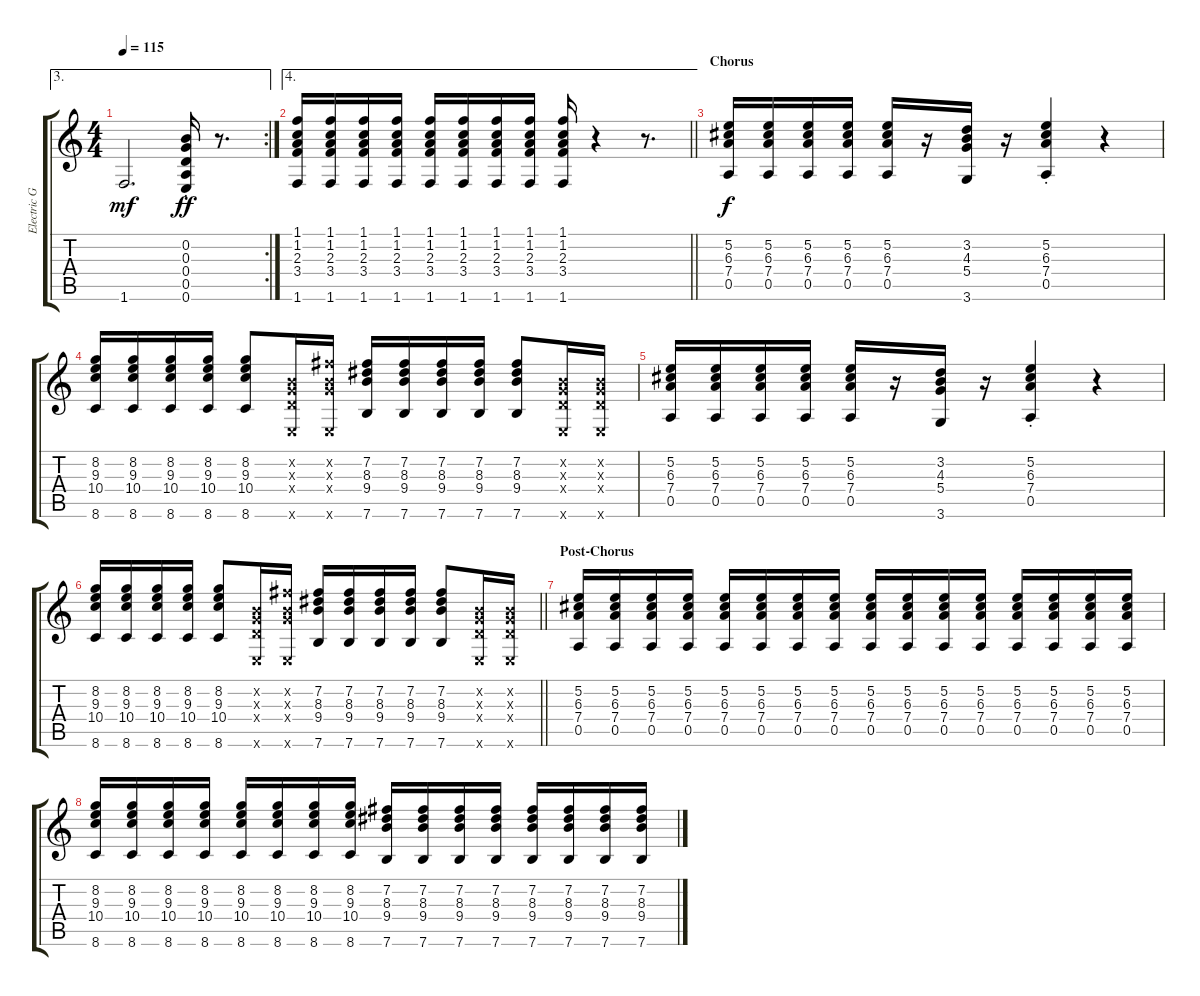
\track ("Electric Guitar" "Electric G") {instrument distortionguitar}
\staff {score tabs}
\tuning (E4 B3 G3 D3 A2 E2) {hide}
\ae 3
\rc 2
\ts (4 4)
\tempo 115
\clef g2
\ks c
1.6.2{d dy mf} (0.2{st} 0.3{st} 0.4{st} 0.5{st} 0.6{st}).16{dy ff} r.8{d} |
\ae 4
\barLineRight lightlight
(1.1 1.2 2.3 3.4 1.6).16 (1.1 1.2 2.3 3.4 1.6).16 (1.1 1.2 2.3 3.4 1.6).16 (1.1 1.2 2.3 3.4 1.6).16 (1.1 1.2 2.3 3.4 1.6).16 (1.1 1.2 2.3 3.4 1.6).16 (1.1 1.2 2.3 3.4 1.6).16 (1.1 1.2 2.3 3.4 1.6).16 (1.1 1.2 2.3 3.4 1.6).16 r.4 r.8{d} |
\section ("" "Chorus")
(5.2 6.3 7.4 0.5).16{dy f} (5.2 6.3 7.4 0.5).16 (5.2 6.3 7.4 0.5).16 (5.2 6.3 7.4 0.5).16 (5.2 6.3 7.4 0.5).16 r.16 (3.2 4.3 5.4 3.6).16 r.16 (5.2{st} 6.3{st} 7.4{st} 0.5{st}).4 r.4 |
(8.2 9.3 10.4 8.6).16 (8.2 9.3 10.4 8.6).16 (8.2 9.3 10.4 8.6).16 (8.2 9.3 10.4 8.6).16 (8.2 9.3 10.4 8.6).8 (0.2{x} 0.3{x} 0.4{x} 0.6{x}).16 (7.2{x} 0.3{x} 9.4{x} 0.6{x}).16 (7.2 8.3 9.4 7.6).16 (7.2 8.3 9.4 7.6).16 (7.2 8.3 9.4 7.6).16 (7.2 8.3 9.4 7.6).16 (7.2 8.3 9.4 7.6).8 (0.2{x} 0.3{x} 0.4{x} 0.6{x}).16 (0.2{x} 0.3{x} 0.4{x} 0.6{x}).16 |
(5.2 6.3 7.4 0.5).16 (5.2 6.3 7.4 0.5).16 (5.2 6.3 7.4 0.5).16 (5.2 6.3 7.4 0.5).16 (5.2 6.3 7.4 0.5).16 r.16 (3.2 4.3 5.4 3.6).16 r.16 (5.2{st} 6.3{st} 7.4{st} 0.5{st}).4 r.4 |
\barLineRight lightlight
(8.2 9.3 10.4 8.6).16 (8.2 9.3 10.4 8.6).16 (8.2 9.3 10.4 8.6).16 (8.2 9.3 10.4 8.6).16 (8.2 9.3 10.4 8.6).8 (0.2{x} 0.3{x} 0.4{x} 0.6{x}).16 (7.2{x} 0.3{x} 9.4{x} 0.6{x}).16 (7.2 8.3 9.4 7.6).16 (7.2 8.3 9.4 7.6).16 (7.2 8.3 9.4 7.6).16 (7.2 8.3 9.4 7.6).16 (7.2 8.3 9.4 7.6).8 (0.2{x} 0.3{x} 0.4{x} 0.6{x}).16 (0.2{x} 0.3{x} 0.4{x} 0.6{x}).16 |
\section ("" "Post-Chorus")
(5.2 6.3 7.4 0.5).16 (5.2 6.3 7.4 0.5).16 (5.2 6.3 7.4 0.5).16 (5.2 6.3 7.4 0.5).16 (5.2 6.3 7.4 0.5).16 (5.2 6.3 7.4 0.5).16 (5.2 6.3 7.4 0.5).16 (5.2 6.3 7.4 0.5).16 (5.2 6.3 7.4 0.5).16 (5.2 6.3 7.4 0.5).16 (5.2 6.3 7.4 0.5).16 (5.2 6.3 7.4 0.5).16 (5.2 6.3 7.4 0.5).16 (5.2 6.3 7.4 0.5).16 (5.2 6.3 7.4 0.5).16 (5.2 6.3 7.4 0.5).16 |
(8.2 9.3 10.4 8.6).16 (8.2 9.3 10.4 8.6).16 (8.2 9.3 10.4 8.6).16 (8.2 9.3 10.4 8.6).16 (8.2 9.3 10.4 8.6).16 (8.2 9.3 10.4 8.6).16 (8.2 9.3 10.4 8.6).16 (8.2 9.3 10.4 8.6).16 (7.2 8.3 9.4 7.6).16 (7.2 8.3 9.4 7.6).16 (7.2 8.3 9.4 7.6).16 (7.2 8.3 9.4 7.6).16 (7.2 8.3 9.4 7.6).16 (7.2 8.3 9.4 7.6).16 (7.2 8.3 9.4 7.6).16 (7.2 8.3 9.4 7.6).16
